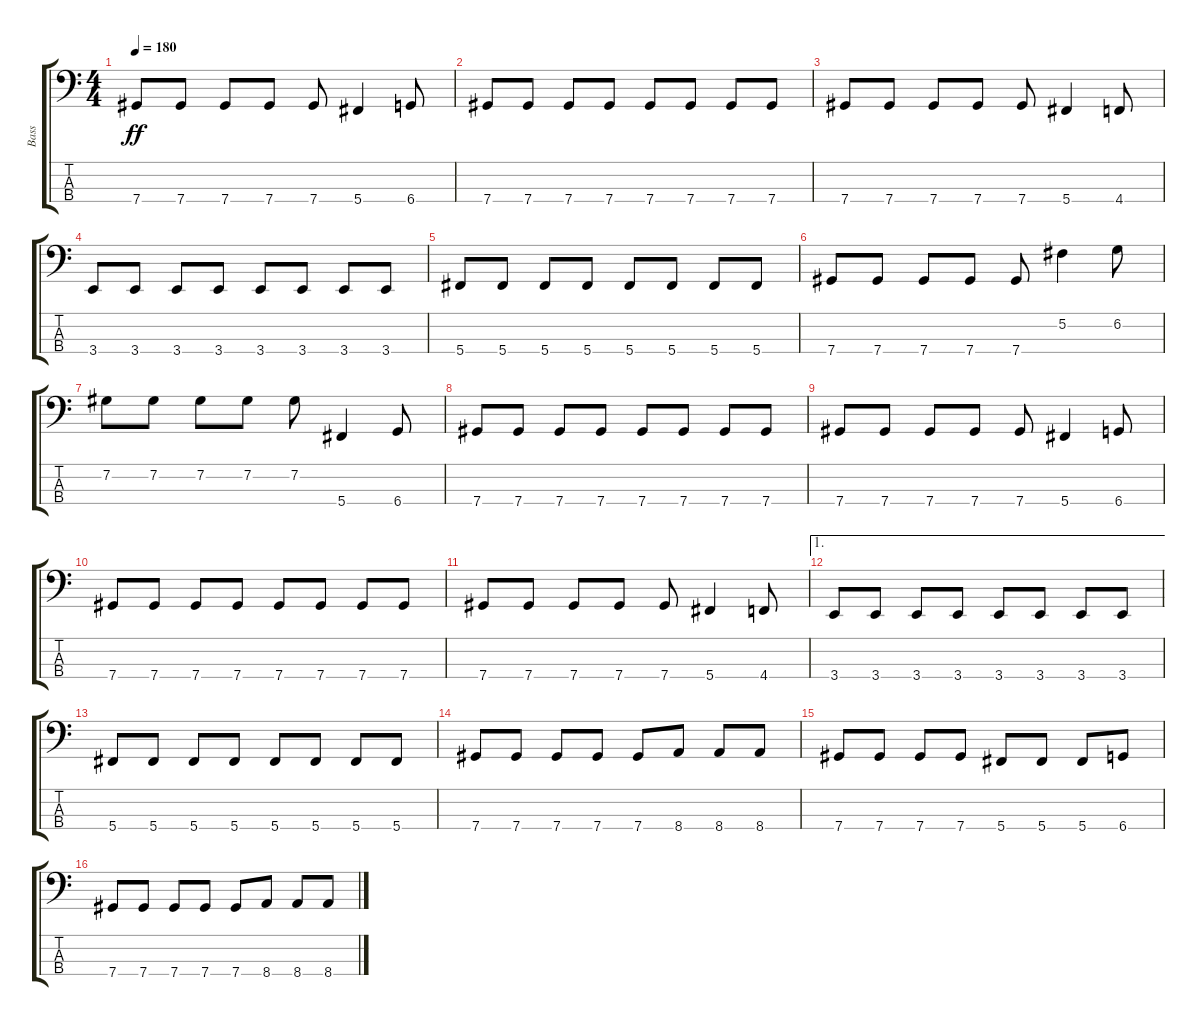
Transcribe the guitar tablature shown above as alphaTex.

\track ("Bass" "Bass") {instrument electricbassfinger}
\staff {score tabs}
\tuning (Gb2 Db2 Ab1 Db1) {hide}
\ts (4 4)
\tempo 180
\clef f4
\ks c
7.4.8{dy ff} 7.4.8 7.4.8 7.4.8 7.4.8 5.4.4 6.4.8 |
7.4.8 7.4.8 7.4.8 7.4.8 7.4.8 7.4.8 7.4.8 7.4.8 |
7.4.8 7.4.8 7.4.8 7.4.8 7.4.8 5.4.4 4.4.8 |
3.4.8 3.4.8 3.4.8 3.4.8 3.4.8 3.4.8 3.4.8 3.4.8 |
5.4.8 5.4.8 5.4.8 5.4.8 5.4.8 5.4.8 5.4.8 5.4.8 |
7.4.8 7.4.8 7.4.8 7.4.8 7.4.8 5.2.4 6.2.8 |
7.2.8 7.2.8 7.2.8 7.2.8 7.2.8 5.4.4 6.4.8 |
7.4.8 7.4.8 7.4.8 7.4.8 7.4.8 7.4.8 7.4.8 7.4.8 |
7.4.8 7.4.8 7.4.8 7.4.8 7.4.8 5.4.4 6.4.8 |
7.4.8 7.4.8 7.4.8 7.4.8 7.4.8 7.4.8 7.4.8 7.4.8 |
7.4.8 7.4.8 7.4.8 7.4.8 7.4.8 5.4.4 4.4.8 |
\ae 1
3.4.8 3.4.8 3.4.8 3.4.8 3.4.8 3.4.8 3.4.8 3.4.8 |
5.4.8 5.4.8 5.4.8 5.4.8 5.4.8 5.4.8 5.4.8 5.4.8 |
7.4.8 7.4.8 7.4.8 7.4.8 7.4.8 8.4.8 8.4.8 8.4.8 |
7.4.8 7.4.8 7.4.8 7.4.8 5.4.8 5.4.8 5.4.8 6.4.8 |
7.4.8 7.4.8 7.4.8 7.4.8 7.4.8 8.4.8 8.4.8 8.4.8
